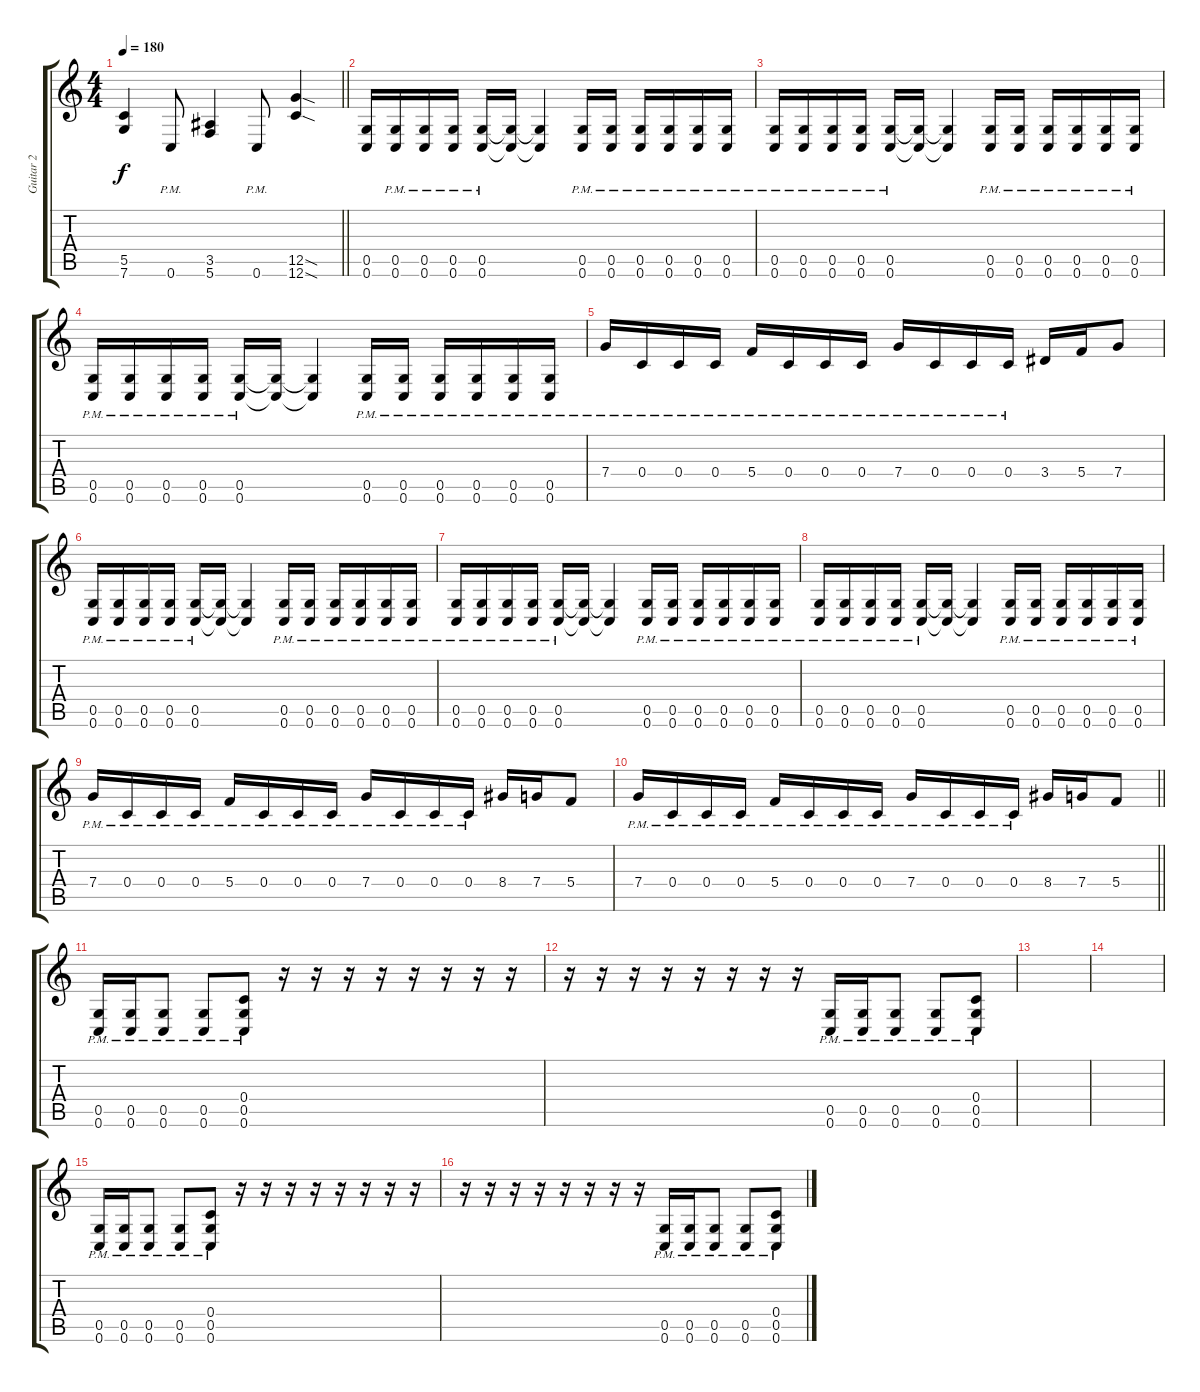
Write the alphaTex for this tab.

\track ("Guitar 2" "Guitar 2") {instrument distortionguitar}
\staff {score tabs}
\tuning (D4 A3 F3 C3 G2 C2) {hide}
\ts (4 4)
\tempo 180
\clef g2
\barLineRight lightlight
\ks c
(5.5 7.6).4{dy f} 0.6{pm}.8 (3.5 5.6).4 0.6{pm}.8 (12.5{sod} 12.6{sod}).4 |
(0.5 0.6).16 (0.5{pm} 0.6{pm}).16 (0.5{pm} 0.6{pm}).16 (0.5{pm} 0.6{pm}).16 (0.5{pm} 0.6{pm}).16 (0.5{t} 0.6{t}).16 (0.5{t} 0.6{t}).4 (0.5{pm} 0.6{pm}).16 (0.5{pm} 0.6{pm}).16 (0.5{pm} 0.6{pm}).16 (0.5{pm} 0.6{pm}).16 (0.5{pm} 0.6{pm}).16 (0.5{pm} 0.6{pm}).16 |
(0.5{pm} 0.6{pm}).16 (0.5{pm} 0.6{pm}).16 (0.5{pm} 0.6{pm}).16 (0.5{pm} 0.6{pm}).16 (0.5{pm} 0.6{pm}).16 (0.5{t} 0.6{t}).16 (0.5{t} 0.6{t}).4 (0.5{pm} 0.6{pm}).16 (0.5{pm} 0.6{pm}).16 (0.5{pm} 0.6{pm}).16 (0.5{pm} 0.6{pm}).16 (0.5{pm} 0.6{pm}).16 (0.5{pm} 0.6{pm}).16 |
(0.5{pm} 0.6{pm}).16 (0.5{pm} 0.6{pm}).16 (0.5{pm} 0.6{pm}).16 (0.5{pm} 0.6{pm}).16 (0.5{pm} 0.6{pm}).16 (0.5{t} 0.6{t}).16 (0.5{t} 0.6{t}).4 (0.5{pm} 0.6{pm}).16 (0.5{pm} 0.6{pm}).16 (0.5{pm} 0.6{pm}).16 (0.5{pm} 0.6{pm}).16 (0.5{pm} 0.6{pm}).16 (0.5{pm} 0.6{pm}).16 |
7.4{pm}.16 0.4{pm}.16 0.4{pm}.16 0.4{pm}.16 5.4{pm}.16 0.4{pm}.16 0.4{pm}.16 0.4{pm}.16 7.4{pm}.16 0.4{pm}.16 0.4{pm}.16 0.4{pm}.16 3.4.16 5.4.16 7.4.8 |
(0.5{pm} 0.6{pm}).16 (0.5{pm} 0.6{pm}).16 (0.5{pm} 0.6{pm}).16 (0.5{pm} 0.6{pm}).16 (0.5{pm} 0.6{pm}).16 (0.5{t} 0.6{t}).16 (0.5{t} 0.6{t}).4 (0.5{pm} 0.6{pm}).16 (0.5{pm} 0.6{pm}).16 (0.5{pm} 0.6{pm}).16 (0.5{pm} 0.6{pm}).16 (0.5{pm} 0.6{pm}).16 (0.5{pm} 0.6{pm}).16 |
(0.5{pm} 0.6{pm}).16 (0.5{pm} 0.6{pm}).16 (0.5{pm} 0.6{pm}).16 (0.5{pm} 0.6{pm}).16 (0.5{pm} 0.6{pm}).16 (0.5{t} 0.6{t}).16 (0.5{t} 0.6{t}).4 (0.5{pm} 0.6{pm}).16 (0.5{pm} 0.6{pm}).16 (0.5{pm} 0.6{pm}).16 (0.5{pm} 0.6{pm}).16 (0.5{pm} 0.6{pm}).16 (0.5{pm} 0.6{pm}).16 |
(0.5{pm} 0.6{pm}).16 (0.5{pm} 0.6{pm}).16 (0.5{pm} 0.6{pm}).16 (0.5{pm} 0.6{pm}).16 (0.5{pm} 0.6{pm}).16 (0.5{t} 0.6{t}).16 (0.5{t} 0.6{t}).4 (0.5{pm} 0.6{pm}).16 (0.5{pm} 0.6{pm}).16 (0.5{pm} 0.6{pm}).16 (0.5{pm} 0.6{pm}).16 (0.5{pm} 0.6{pm}).16 (0.5{pm} 0.6{pm}).16 |
7.4{pm}.16 0.4{pm}.16 0.4{pm}.16 0.4{pm}.16 5.4{pm}.16 0.4{pm}.16 0.4{pm}.16 0.4{pm}.16 7.4{pm}.16 0.4{pm}.16 0.4{pm}.16 0.4{pm}.16 8.4.16 7.4.16 5.4.8 |
\barLineRight lightlight
7.4{pm}.16 0.4{pm}.16 0.4{pm}.16 0.4{pm}.16 5.4{pm}.16 0.4{pm}.16 0.4{pm}.16 0.4{pm}.16 7.4{pm}.16 0.4{pm}.16 0.4{pm}.16 0.4{pm}.16 8.4.16 7.4.16 5.4.8 |
(0.5{pm} 0.6{pm}).16{volume 16 instrument distortionguitar} (0.5{pm} 0.6{pm}).16 (0.5{pm} 0.6{pm}).8 (0.5{pm} 0.6{pm}).8 (0.4{pm} 0.5{pm} 0.6{pm}).8 r.16 r.16 r.16 r.16 r.16 r.16 r.16 r.16 |
r.16 r.16 r.16 r.16 r.16 r.16 r.16 r.16 (0.5{pm} 0.6{pm}).16 (0.5{pm} 0.6{pm}).16 (0.5{pm} 0.6{pm}).8 (0.5{pm} 0.6{pm}).8 (0.4{pm} 0.5{pm} 0.6{pm}).8 |
|
|
(0.5{pm} 0.6{pm}).16 (0.5{pm} 0.6{pm}).16 (0.5{pm} 0.6{pm}).8 (0.5{pm} 0.6{pm}).8 (0.4{pm} 0.5{pm} 0.6{pm}).8 r.16 r.16 r.16 r.16 r.16 r.16 r.16 r.16 |
r.16 r.16 r.16 r.16 r.16 r.16 r.16 r.16 (0.5{pm} 0.6{pm}).16 (0.5{pm} 0.6{pm}).16 (0.5{pm} 0.6{pm}).8 (0.5{pm} 0.6{pm}).8 (0.4{pm} 0.5{pm} 0.6{pm}).8
